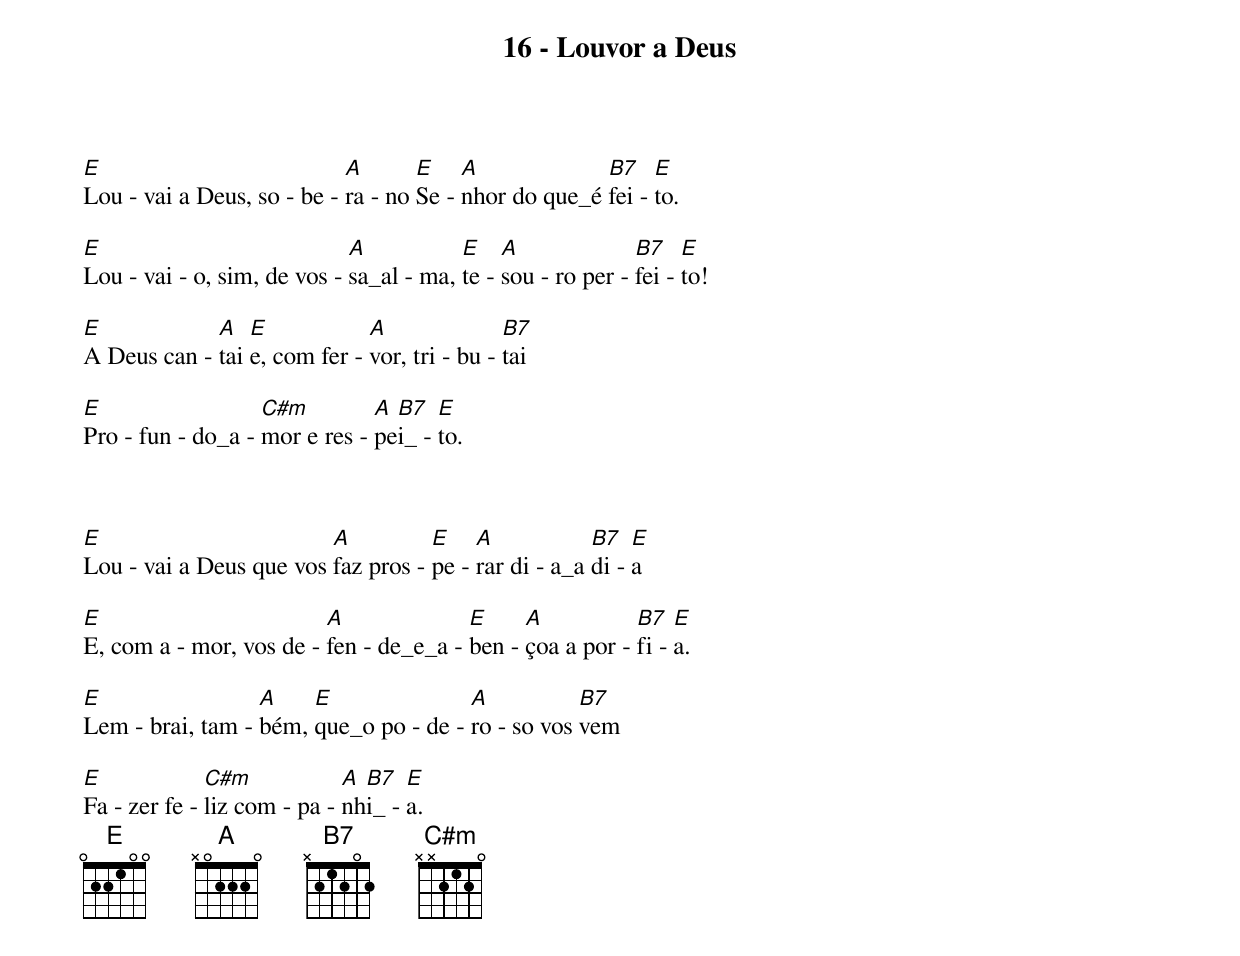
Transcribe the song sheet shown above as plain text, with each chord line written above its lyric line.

16 - Louvor a Deus

E                           A       E    A             B7    E
Lou - vai a Deus, so - be - ra - no Se - nhor do que_é fei - to.

E                            A           E    A              B7    E
Lou - vai - o, sim, de vos - sa_al - ma, te - sou - ro per - fei - to!

E            A   E            A               B7
A Deus can - tai e, com fer - vor, tri - bu - tai

E                  C#m         A B7   E
Pro - fun - do_a - mor e res - pei_ - to.



E                        A          E    A            B7   E
Lou - vai a Deus que vos faz pros - pe - rar di - a_a di - a

E                        A              E     A           B7   E
E, com a - mor, vos de - fen - de_e_a - ben - çoa a por - fi - a.

E                 A    E               A           B7
Lem - brai, tam - bém, que_o po - de - ro - so vos vem

E             C#m            A B7   E
Fa - zer fe - liz com - pa - nhi_ - a.
